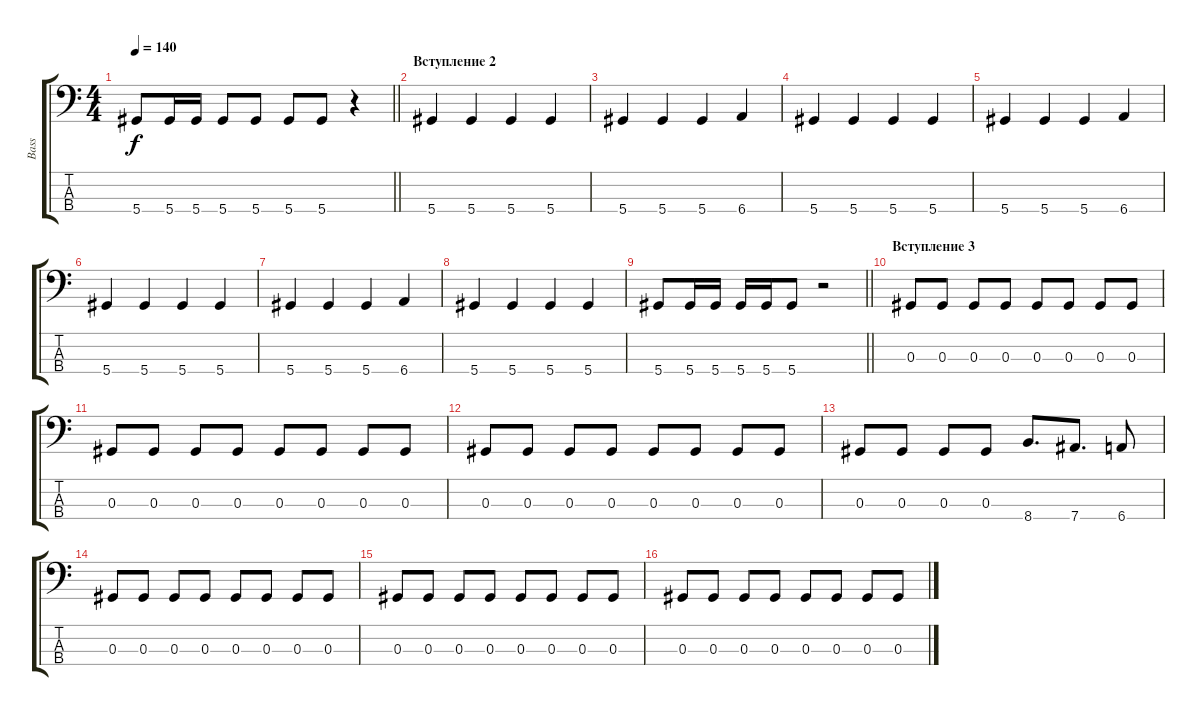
\track ("Bass" "Bass") {instrument electricbassfinger}
\staff {score tabs}
\tuning (Gb2 Db2 Ab1 Eb1) {hide}
\ts (4 4)
\tempo 140
\clef f4
\barLineRight lightlight
\ks c
5.4.8{dy f} 5.4.16 5.4.16 5.4.8 5.4.8 5.4.8 5.4.8 r.4 |
\section ("" "Вступление 2")
5.4.4 5.4.4 5.4.4 5.4.4 |
5.4.4 5.4.4 5.4.4 6.4.4 |
5.4.4 5.4.4 5.4.4 5.4.4 |
5.4.4 5.4.4 5.4.4 6.4.4 |
5.4.4 5.4.4 5.4.4 5.4.4 |
5.4.4 5.4.4 5.4.4 6.4.4 |
5.4.4 5.4.4 5.4.4 5.4.4 |
\barLineRight lightlight
5.4.8 5.4.16 5.4.16 5.4.16 5.4.16 5.4.8 r.2 |
\section ("" "Вступление 3")
0.3.8 0.3.8 0.3.8 0.3.8 0.3.8 0.3.8 0.3.8 0.3.8 |
0.3.8 0.3.8 0.3.8 0.3.8 0.3.8 0.3.8 0.3.8 0.3.8 |
0.3.8 0.3.8 0.3.8 0.3.8 0.3.8 0.3.8 0.3.8 0.3.8 |
0.3.8 0.3.8 0.3.8 0.3.8 8.4.8{d} 7.4.8{d} 6.4.8 |
0.3.8 0.3.8 0.3.8 0.3.8 0.3.8 0.3.8 0.3.8 0.3.8 |
0.3.8 0.3.8 0.3.8 0.3.8 0.3.8 0.3.8 0.3.8 0.3.8 |
0.3.8 0.3.8 0.3.8 0.3.8 0.3.8 0.3.8 0.3.8 0.3.8
